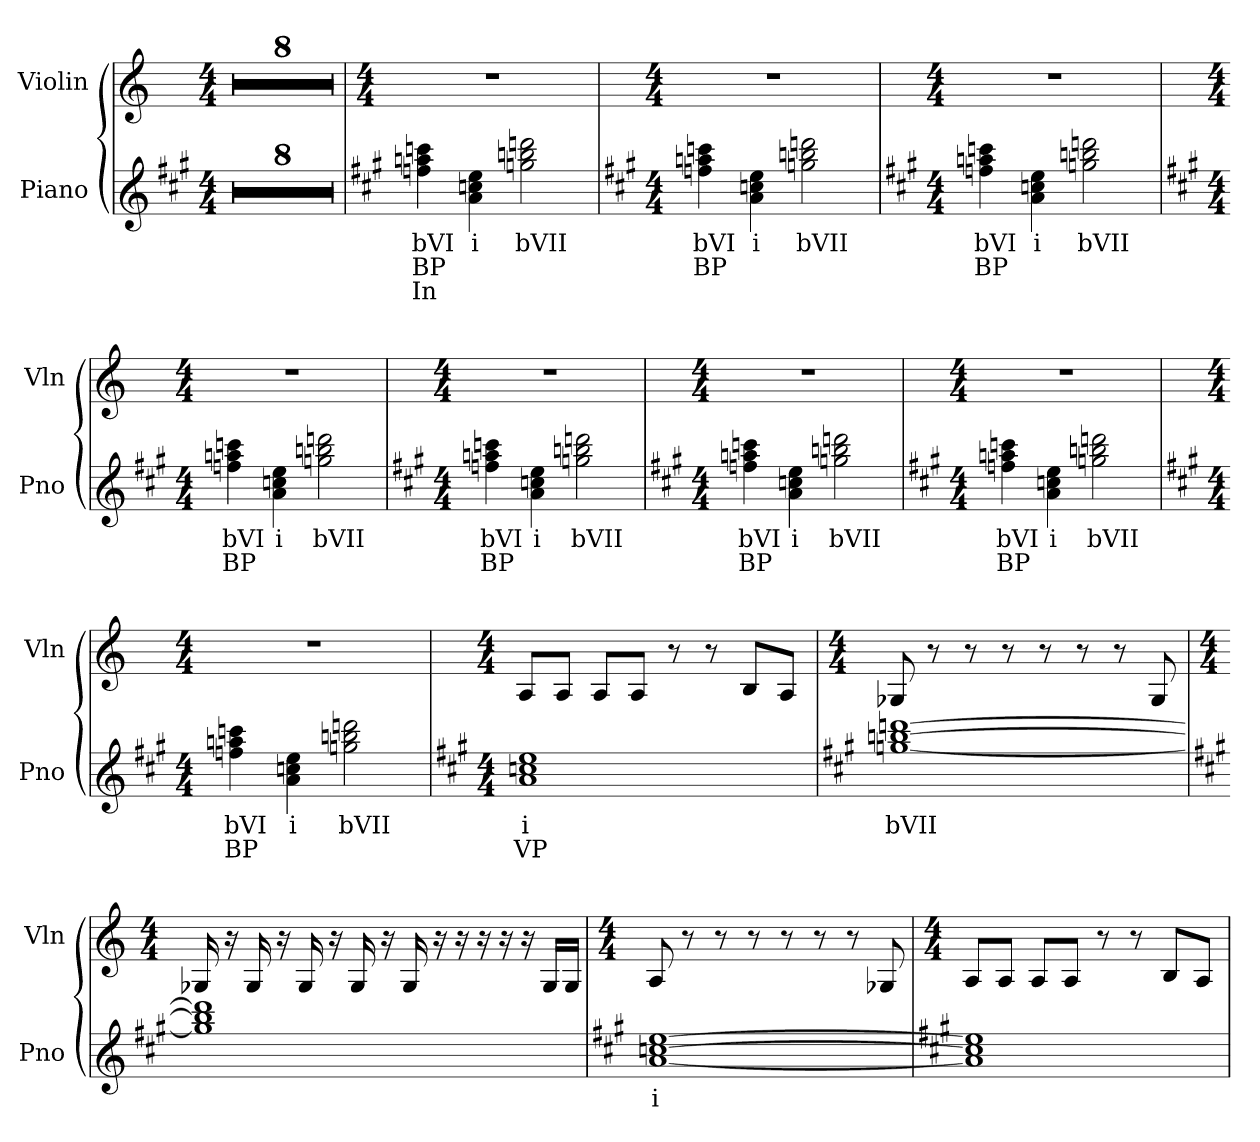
**kern	**text	**text	**text	**kern
*part2	*part2	*part2	*part2	*part1
*staff2	*staff2	*staff2	*staff2	*staff1
*I"Piano	*	*	*	*I"Violin
*I'Pno	*	*	*	*I'Vln
*k[f#c#g#]	*	*	*	*
*A:	*	*	*	*
*M4/4	*	*	*	*M4/4
=	=	=	=	=
1r	.	.	.	1r
=	=	=	=	=
*k[f#c#g#]	*	*	*	*
*A:	*	*	*	*
*M4/4	*	*	*	*M4/4
1r	.	.	.	1r
=	=	=	=	=
*k[f#c#g#]	*	*	*	*
*A:	*	*	*	*
*M4/4	*	*	*	*M4/4
1r	.	.	.	1r
=	=	=	=	=
*k[f#c#g#]	*	*	*	*
*A:	*	*	*	*
*M4/4	*	*	*	*M4/4
1r	.	.	.	1r
=	=	=	=	=
*k[f#c#g#]	*	*	*	*
*A:	*	*	*	*
*M4/4	*	*	*	*M4/4
1r	.	.	.	1r
=	=	=	=	=
*k[f#c#g#]	*	*	*	*
*A:	*	*	*	*
*M4/4	*	*	*	*M4/4
1r	.	.	.	1r
=	=	=	=	=
*k[f#c#g#]	*	*	*	*
*A:	*	*	*	*
*M4/4	*	*	*	*M4/4
1r	.	.	.	1r
=	=	=	=	=
*k[f#c#g#]	*	*	*	*
*A:	*	*	*	*
*M4/4	*	*	*	*M4/4
1r	.	.	.	1r
=	=	=	=	=
*k[f#c#g#]	*	*	*	*
*A:	*	*	*	*
*	*	*	*	*M4/4
4ffn 4aan 4cccn	bVI	BP	In	1r
4a 4ccn 4ee	i	.	.	.
2ggn 2bbn 2dddn	bVII	.	.	.
=	=	=	=	=
*k[f#c#g#]	*	*	*	*
*A:	*	*	*	*
*M4/4	*	*	*	*M4/4
4ffn 4aan 4cccn	bVI	BP	.	1r
4a 4ccn 4ee	i	.	.	.
2ggn 2bbn 2dddn	bVII	.	.	.
=	=	=	=	=
*k[f#c#g#]	*	*	*	*
*A:	*	*	*	*
*M4/4	*	*	*	*M4/4
4ffn 4aan 4cccn	bVI	BP	.	1r
4a 4ccn 4ee	i	.	.	.
2ggn 2bbn 2dddn	bVII	.	.	.
=	=	=	=	=
*k[f#c#g#]	*	*	*	*
*A:	*	*	*	*
*M4/4	*	*	*	*M4/4
4ffn 4aan 4cccn	bVI	BP	.	1r
4a 4ccn 4ee	i	.	.	.
2ggn 2bbn 2dddn	bVII	.	.	.
=	=	=	=	=
*k[f#c#g#]	*	*	*	*
*A:	*	*	*	*
*M4/4	*	*	*	*M4/4
4ffn 4aan 4cccn	bVI	BP	.	1r
4a 4ccn 4ee	i	.	.	.
2ggn 2bbn 2dddn	bVII	.	.	.
=	=	=	=	=
*k[f#c#g#]	*	*	*	*
*A:	*	*	*	*
*M4/4	*	*	*	*M4/4
4ffn 4aan 4cccn	bVI	BP	.	1r
4a 4ccn 4ee	i	.	.	.
2ggn 2bbn 2dddn	bVII	.	.	.
=	=	=	=	=
*k[f#c#g#]	*	*	*	*
*A:	*	*	*	*
*M4/4	*	*	*	*M4/4
4ffn 4aan 4cccn	bVI	BP	.	1r
4a 4ccn 4ee	i	.	.	.
2ggn 2bbn 2dddn	bVII	.	.	.
=	=	=	=	=
*k[f#c#g#]	*	*	*	*
*A:	*	*	*	*
*M4/4	*	*	*	*M4/4
4ffn 4aan 4cccn	bVI	BP	.	1r
4a 4ccn 4ee	i	.	.	.
2ggn 2bbn 2dddn	bVII	.	.	.
=	=	=	=	=
*k[f#c#g#]	*	*	*	*
*A:	*	*	*	*
*M4/4	*	*	*	*M4/4
1a 1ccn 1ee	i	VP	.	8AL
.	.	.	.	8AJ
.	.	.	.	8AL
.	.	.	.	8AJ
.	.	.	.	8r
.	.	.	.	8r
.	.	.	.	8BL
.	.	.	.	8AJ
=	=	=	=	=
*k[f#c#g#]	*	*	*	*
*A:	*	*	*	*
*	*	*	*	*M4/4
[1ggn [1bbn [1dddn	bVII	.	.	8G-X
.	.	.	.	8r
.	.	.	.	8r
.	.	.	.	8r
.	.	.	.	8r
.	.	.	.	8r
.	.	.	.	8r
.	.	.	.	8G-
=	=	=	=	=
*k[f#c#g#]	*	*	*	*
*A:	*	*	*	*
*	*	*	*	*M4/4
1ggn] 1bbn] 1dddn]	.	.	.	16G-X
.	.	.	.	16r
.	.	.	.	16G-
.	.	.	.	16r
.	.	.	.	16G-
.	.	.	.	16r
.	.	.	.	16G-
.	.	.	.	16r
.	.	.	.	16G-
.	.	.	.	16r
.	.	.	.	16r
.	.	.	.	16r
.	.	.	.	16r
.	.	.	.	16r
.	.	.	.	16G-LL
.	.	.	.	16G-JJ
=	=	=	=	=
*k[f#c#g#]	*	*	*	*
*A:	*	*	*	*
*	*	*	*	*M4/4
[1a [1ccn [1ee	i	.	.	8A
.	.	.	.	8r
.	.	.	.	8r
.	.	.	.	8r
.	.	.	.	8r
.	.	.	.	8r
.	.	.	.	8r
.	.	.	.	8G-X
=	=	=	=	=
*k[f#c#g#]	*	*	*	*
*A:	*	*	*	*
*	*	*	*	*M4/4
1a] 1ccn] 1ee]	.	.	.	8AL
.	.	.	.	8AJ
.	.	.	.	8AL
.	.	.	.	8AJ
.	.	.	.	8r
.	.	.	.	8r
.	.	.	.	8BL
.	.	.	.	8AJ
=	=	=	=	=
*-	*-	*-	*-	*-
